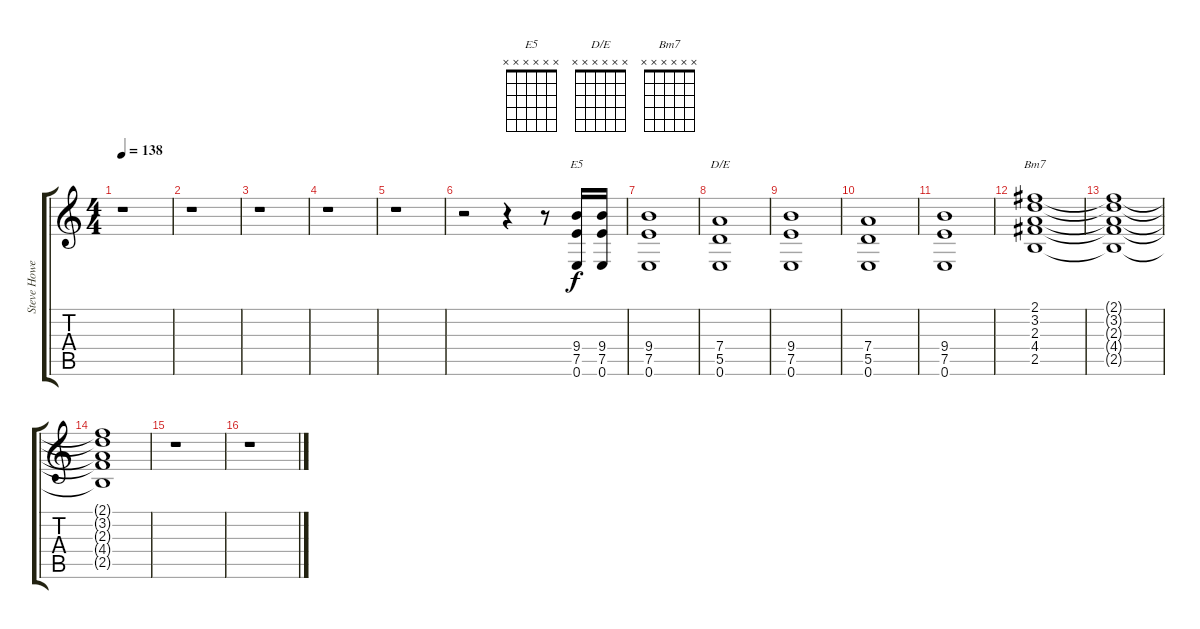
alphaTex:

\track ("Steve Howe 1" "Steve Howe") {instrument overdrivenguitar}
\staff {score tabs}
\tuning (E4 B3 G3 D3 A2 E2) {hide}
\chord ("E5" x x x x x x) {firstfret 0}
\chord ("D/E" x x x x x x) {firstfret 0}
\chord ("Bm7" x x x x x x) {firstfret 0}
\ts (4 4)
\tempo 138
\clef g2
\ks c
r.1{dy f} |
r.1 |
r.1 |
r.1 |
r.1 |
r.2{volume 9} r.4 r.8 (9.4 7.5 0.6).16{ch "E5"} (9.4 7.5 0.6).16 |
(9.4 7.5 0.6).1 |
(7.4 5.5 0.6).1{ch "D/E"} |
(9.4 7.5 0.6).1 |
(7.4 5.5 0.6).1 |
(9.4 7.5 0.6).1 |
(2.1 3.2 2.3 4.4 2.5).1{ch "Bm7"} |
(2.1{t} 3.2{t} 2.3{t} 4.4{t} 2.5{t}).1 |
(2.1{t} 3.2{t} 2.3{t} 4.4{t} 2.5{t}).1 |
r.1 |
r.1
